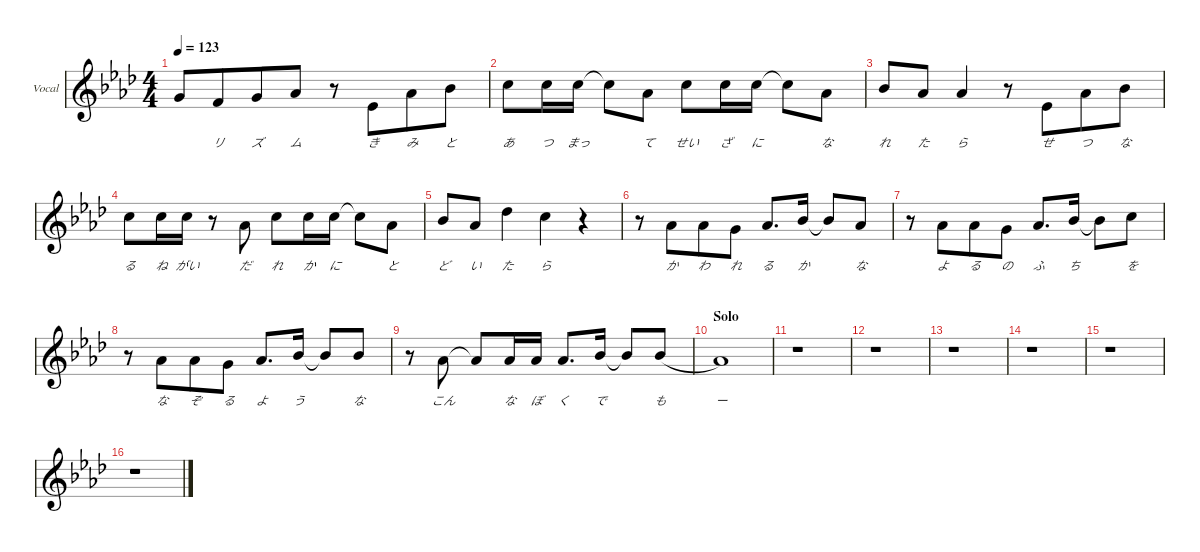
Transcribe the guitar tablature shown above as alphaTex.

\defaultSystemsLayout 4
\hideDynamics
\bracketExtendMode nobrackets
\firstSystemTrackNameOrientation horizontal
\track ("Vocal" "Vocal") {defaultSystemsLayout 4 mute instrument lead7fifths}
\staff {score}
\tuning (E4 B3 G3 D3 A2 E2)
\ts (4 4)
\tempo 123
\clef g2
\scale
0.231592
\ks ab
3.1{t acc forcenatural}.8{dy f beam Up beam merge} 1.1{acc forcenatural}.8{lyrics (0 "リ") lyrics (1 "") lyrics (2 "") lyrics (3 "") lyrics (4 "") beam Up beam merge} 3.1{acc forcenatural}.8{lyrics (0 "ズ") lyrics (1 "") lyrics (2 "") lyrics (3 "") lyrics (4 "") beam Up beam merge} 4.1{acc b}.8{lyrics (0 "ム") lyrics (1 "") lyrics (2 "") lyrics (3 "") lyrics (4 "") beam Up} r.8{beam Down} 4.2{acc b}.8{lyrics (0 "き") lyrics (1 "") lyrics (2 "") lyrics (3 "") lyrics (4 "") beam Up beam merge} 4.1{acc b}.8{lyrics (0 "み") lyrics (1 "") lyrics (2 "") lyrics (3 "") lyrics (4 "") beam Up beam merge} 6.1{acc b}.8{lyrics (0 "と") lyrics (1 "") lyrics (2 "") lyrics (3 "") lyrics (4 "") beam Up} |
\scale
0.300802 8.1{acc forcenatural}.8{lyrics (0 "あ") lyrics (1 "") lyrics (2 "") lyrics (3 "") lyrics (4 "") beam Down} 8.1{acc forcenatural}.16{lyrics (0 "つ") lyrics (1 "") lyrics (2 "") lyrics (3 "") lyrics (4 "") beam Down} 8.1{acc forcenatural}.16{lyrics (0 "まっ") lyrics (1 "") lyrics (2 "") lyrics (3 "") lyrics (4 "") beam Down} 8.1{t acc forcenatural}.8{beam Down} 4.1{acc b}.8{lyrics (0 "て") lyrics (1 "") lyrics (2 "") lyrics (3 "") lyrics (4 "") beam Down} 8.1{acc forcenatural}.8{lyrics (0 "せい") lyrics (1 "") lyrics (2 "") lyrics (3 "") lyrics (4 "") beam Down} 8.1{acc forcenatural}.16{lyrics (0 "ざ") lyrics (1 "") lyrics (2 "") lyrics (3 "") lyrics (4 "") beam Down} 8.1{acc forcenatural}.16{lyrics (0 "に") lyrics (1 "") lyrics (2 "") lyrics (3 "") lyrics (4 "") beam Down} 8.1{t acc forcenatural}.8{beam Down} 4.1{acc b}.8{lyrics (0 "な") lyrics (1 "") lyrics (2 "") lyrics (3 "") lyrics (4 "") beam Down} |
\scale
0.233803 6.1{acc b}.8{lyrics (0 "れ") lyrics (1 "") lyrics (2 "") lyrics (3 "") lyrics (4 "") beam Up} 4.1{acc b}.8{lyrics (0 "た") lyrics (1 "") lyrics (2 "") lyrics (3 "") lyrics (4 "") beam Up} 4.1{acc b}.4{lyrics (0 "ら") lyrics (1 "") lyrics (2 "") lyrics (3 "") lyrics (4 "") beam Up} r.8{beam Down beam merge} 4.2{acc b}.8{lyrics (0 "せ") lyrics (1 "") lyrics (2 "") lyrics (3 "") lyrics (4 "") beam Up beam merge} 4.1{acc b}.8{lyrics (0 "つ") lyrics (1 "") lyrics (2 "") lyrics (3 "") lyrics (4 "") beam Up beam merge} 6.1{acc b}.8{lyrics (0 "な") lyrics (1 "") lyrics (2 "") lyrics (3 "") lyrics (4 "") beam Up} |
\scale
0.233802 8.1{acc forcenatural}.8{lyrics (0 "る") lyrics (1 "") lyrics (2 "") lyrics (3 "") lyrics (4 "") beam Down} 8.1{acc forcenatural}.16{lyrics (0 "ね") lyrics (1 "") lyrics (2 "") lyrics (3 "") lyrics (4 "") beam Down} 8.1{acc forcenatural}.16{lyrics (0 "がい") lyrics (1 "") lyrics (2 "") lyrics (3 "") lyrics (4 "") beam Down} r.8{beam Down} 4.1{acc b}.8{lyrics (0 "だ") lyrics (1 "") lyrics (2 "") lyrics (3 "") lyrics (4 "") beam Up} 8.1{acc forcenatural}.8{lyrics (0 "れ") lyrics (1 "") lyrics (2 "") lyrics (3 "") lyrics (4 "") beam Down} 8.1{acc forcenatural}.16{lyrics (0 "か") lyrics (1 "") lyrics (2 "") lyrics (3 "") lyrics (4 "") beam Down} 8.1{acc forcenatural}.16{lyrics (0 "に") lyrics (1 "") lyrics (2 "") lyrics (3 "") lyrics (4 "") beam Down} 8.1{t acc forcenatural}.8{beam Down} 4.1{acc b}.8{lyrics (0 "と") lyrics (1 "") lyrics (2 "") lyrics (3 "") lyrics (4 "") beam Down} |
\scale
0.231593 6.1{acc b}.8{lyrics (0 "ど") lyrics (1 "") lyrics (2 "") lyrics (3 "") lyrics (4 "") beam Up} 4.1{acc b}.8{lyrics (0 "い") lyrics (1 "") lyrics (2 "") lyrics (3 "") lyrics (4 "") beam Up} 9.1{acc b}.4{lyrics (0 "た") lyrics (1 "") lyrics (2 "") lyrics (3 "") lyrics (4 "") beam Down} 8.1{acc forcenatural}.4{lyrics (0 "ら") lyrics (1 "") lyrics (2 "") lyrics (3 "") lyrics (4 "") beam Down} r.4{beam Down} |
\scale
0.300802 r.8{beam Down} 4.1{acc b}.8{lyrics (0 "か") lyrics (1 "") lyrics (2 "") lyrics (3 "") lyrics (4 "") beam Up beam merge} 4.1{acc b}.8{lyrics (0 "わ") lyrics (1 "") lyrics (2 "") lyrics (3 "") lyrics (4 "") beam Up beam merge} 3.1{acc forcenatural}.8{lyrics (0 "れ") lyrics (1 "") lyrics (2 "") lyrics (3 "") lyrics (4 "") beam Up} 4.1{acc b}.8{d lyrics (0 "る") lyrics (1 "") lyrics (2 "") lyrics (3 "") lyrics (4 "") beam Up} 6.1{acc b}.16{lyrics (0 "か") lyrics (1 "") lyrics (2 "") lyrics (3 "") lyrics (4 "") beam Up} 6.1{t acc b}.8{beam Up} 4.1{acc b}.8{lyrics (0 "な") lyrics (1 "") lyrics (2 "") lyrics (3 "") lyrics (4 "") beam Up} |
\scale
0.233803 r.8{beam Down beam merge} 4.1{acc b}.8{lyrics (0 "よ") lyrics (1 "") lyrics (2 "") lyrics (3 "") lyrics (4 "") beam Up beam merge} 4.1{acc b}.8{lyrics (0 "る") lyrics (1 "") lyrics (2 "") lyrics (3 "") lyrics (4 "") beam Up beam merge} 3.1{acc forcenatural}.8{lyrics (0 "の") lyrics (1 "") lyrics (2 "") lyrics (3 "") lyrics (4 "") beam Up} 4.1{acc b}.8{d lyrics (0 "ふ") lyrics (1 "") lyrics (2 "") lyrics (3 "") lyrics (4 "") beam Up} 6.1{acc b}.16{lyrics (0 "ち") lyrics (1 "") lyrics (2 "") lyrics (3 "") lyrics (4 "") beam Up} 6.1{t acc b}.8{beam Down} 8.1{acc forcenatural}.8{lyrics (0 "を") lyrics (1 "") lyrics (2 "") lyrics (3 "") lyrics (4 "") beam Down} |
\scale
0.233802 r.8{beam Down} 4.1{acc b}.8{lyrics (0 "な") lyrics (1 "") lyrics (2 "") lyrics (3 "") lyrics (4 "") beam Up beam merge} 4.1{acc b}.8{lyrics (0 "ぞ") lyrics (1 "") lyrics (2 "") lyrics (3 "") lyrics (4 "") beam Up beam merge} 3.1{acc forcenatural}.8{lyrics (0 "る") lyrics (1 "") lyrics (2 "") lyrics (3 "") lyrics (4 "") beam Up} 4.1{acc b}.8{d lyrics (0 "よ") lyrics (1 "") lyrics (2 "") lyrics (3 "") lyrics (4 "") beam Up} 6.1{acc b}.16{lyrics (0 "う") lyrics (1 "") lyrics (2 "") lyrics (3 "") lyrics (4 "") beam Up} 6.1{t acc b}.8{beam Up} 6.1{acc b}.8{lyrics (0 "な") lyrics (1 "") lyrics (2 "") lyrics (3 "") lyrics (4 "") beam Up} |
\scale
0.231592 r.8{beam Down} 4.1{acc b}.8{lyrics (0 "こん") lyrics (1 "") lyrics (2 "") lyrics (3 "") lyrics (4 "") beam Up beam split} 4.1{t acc b}.8{beam Up} 4.1{acc b}.16{lyrics (0 "な") lyrics (1 "") lyrics (2 "") lyrics (3 "") lyrics (4 "") beam Up} 4.1{acc b}.16{lyrics (0 "ぼ") lyrics (1 "") lyrics (2 "") lyrics (3 "") lyrics (4 "") beam Up} 4.1{acc b}.8{d lyrics (0 "く") lyrics (1 "") lyrics (2 "") lyrics (3 "") lyrics (4 "") beam Up} 6.1{acc b}.16{lyrics (0 "で") lyrics (1 "") lyrics (2 "") lyrics (3 "") lyrics (4 "") beam Up} 6.1{t acc b}.8{beam Up} 6.1{acc b}.8{lyrics (0 "も") lyrics (1 "") lyrics (2 "") lyrics (3 "") lyrics (4 "") legatoorigin beam Up} |
\section ("" "Solo")
\scale
0.300802 4.1{acc b}.1{lyrics (0 "ー") lyrics (1 "") lyrics (2 "") lyrics (3 "") lyrics (4 "") beam Up} |
\scale
0.233802 r.1{beam Down} |
\scale
0.232697 r.1{beam Down} |
\scale
0.232698 r.1{beam Down} |
\scale
0.300803 r.1{beam Down} |
\scale
0.233803 r.1{beam Down} |
\scale
0.232697 r.1{beam Down}
